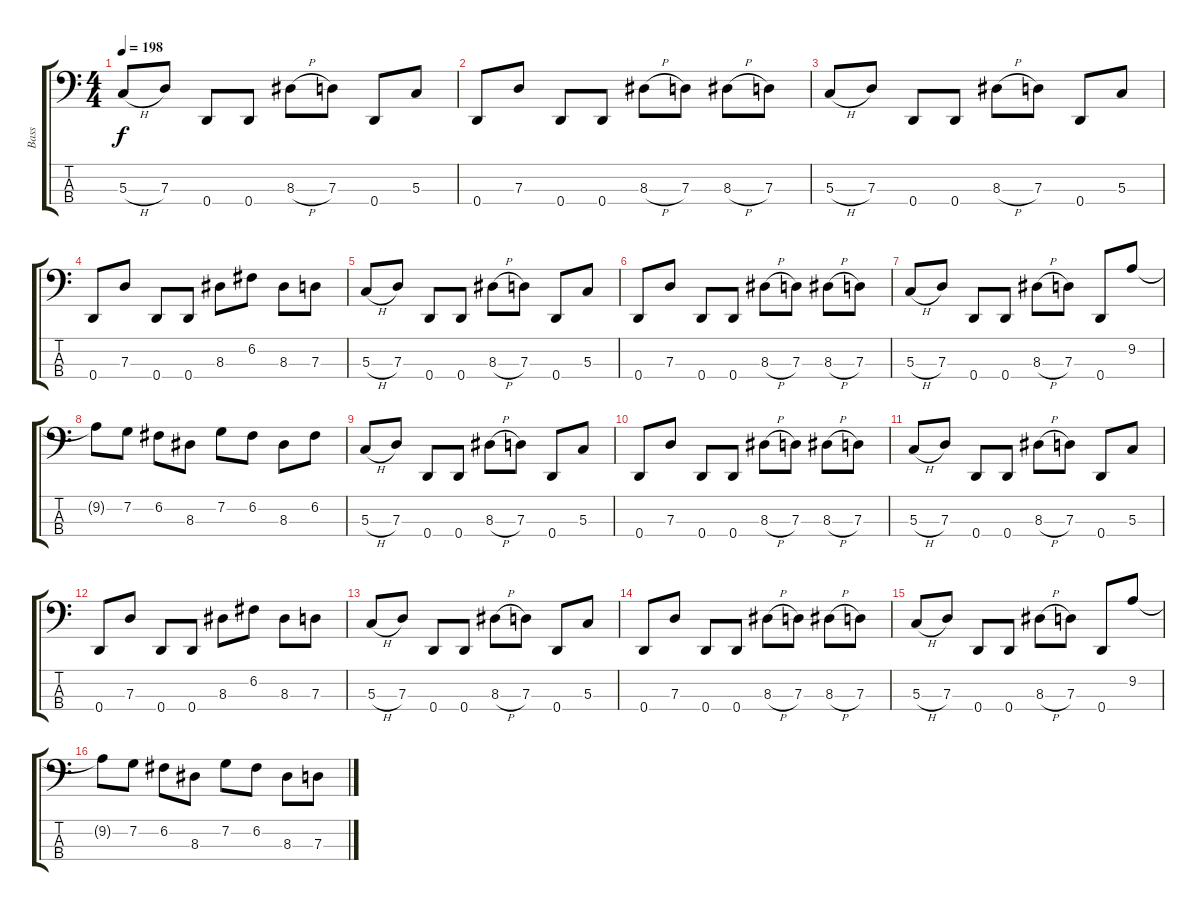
\track ("Bass" "Bass") {instrument electricbassfinger}
\staff {score tabs}
\tuning (F2 C2 G1 D1) {hide}
\ts (4 4)
\tempo 198
\clef f4
\ks c
5.3{h}.8{dy f} 7.3.8 0.4.8 0.4.8 8.3{h}.8 7.3.8 0.4.8 5.3.8 |
0.4.8 7.3.8 0.4.8 0.4.8 8.3{h}.8 7.3.8 8.3{h}.8 7.3.8 |
5.3{h}.8 7.3.8 0.4.8 0.4.8 8.3{h}.8 7.3.8 0.4.8 5.3.8 |
0.4.8 7.3.8 0.4.8 0.4.8 8.3.8 6.2.8 8.3.8 7.3.8 |
5.3{h}.8 7.3.8 0.4.8 0.4.8 8.3{h}.8 7.3.8 0.4.8 5.3.8 |
0.4.8 7.3.8 0.4.8 0.4.8 8.3{h}.8 7.3.8 8.3{h}.8 7.3.8 |
5.3{h}.8 7.3.8 0.4.8 0.4.8 8.3{h}.8 7.3.8 0.4.8 9.2.8 |
9.2{t}.8 7.2.8 6.2.8 8.3.8 7.2.8 6.2.8 8.3.8 6.2.8 |
5.3{h}.8 7.3.8 0.4.8 0.4.8 8.3{h}.8 7.3.8 0.4.8 5.3.8 |
0.4.8 7.3.8 0.4.8 0.4.8 8.3{h}.8 7.3.8 8.3{h}.8 7.3.8 |
5.3{h}.8 7.3.8 0.4.8 0.4.8 8.3{h}.8 7.3.8 0.4.8 5.3.8 |
0.4.8 7.3.8 0.4.8 0.4.8 8.3.8 6.2.8 8.3.8 7.3.8 |
5.3{h}.8 7.3.8 0.4.8 0.4.8 8.3{h}.8 7.3.8 0.4.8 5.3.8 |
0.4.8 7.3.8 0.4.8 0.4.8 8.3{h}.8 7.3.8 8.3{h}.8 7.3.8 |
5.3{h}.8 7.3.8 0.4.8 0.4.8 8.3{h}.8 7.3.8 0.4.8 9.2.8 |
9.2{t}.8 7.2.8 6.2.8 8.3.8 7.2.8 6.2.8 8.3.8 7.3.8
